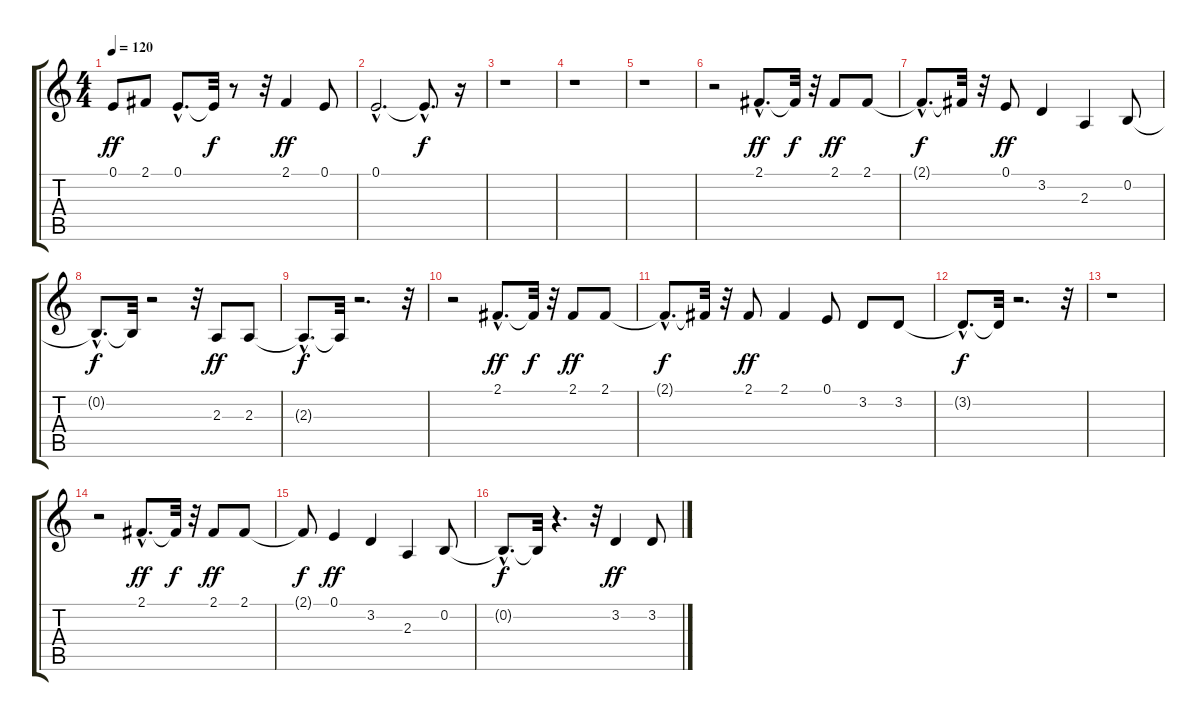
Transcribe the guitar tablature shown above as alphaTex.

\track "" {instrument panflute}
\staff {score tabs}
\tuning (E4 B3 G3 D3 A2 E2) {hide}
\ts (4 4)
\tempo 120
\clef g2
\ks c
0.1.8{dy ff} 2.1.8 0.1{hac}.8{d} 0.1{t}.32{dy f} r.8 r.32 2.1.4{dy ff} 0.1.8 |
0.1{hac}.2{d} 0.1{hac t}.8{d dy f} r.16 |
r.1 |
r.1 |
r.1 |
r.2 2.1{hac}.8{d dy ff} 2.1{t}.32{dy f} r.32 2.1.8{dy ff} 2.1.8 |
2.1{hac t}.8{d dy f} 2.1{t}.32 r.32 0.1.8{dy ff} 3.2.4 2.3.4 0.2.8 |
0.2{hac t}.8{d dy f} 0.2{t}.32 r.2 r.32 2.3.8{dy ff} 2.3.8 |
2.3{hac t}.8{d dy f} 2.3{t}.32 r.2{d} r.32 |
r.2 2.1{hac}.8{d dy ff} 2.1{t}.32{dy f} r.32 2.1.8{dy ff} 2.1.8 |
2.1{hac t}.8{d dy f} 2.1{t}.32 r.32 2.1.8{dy ff} 2.1.4 0.1.8 3.2.8 3.2.8 |
3.2{hac t}.8{d dy f} 3.2{t}.32 r.2{d} r.32 |
r.1 |
r.2 2.1{hac}.8{d dy ff} 2.1{t}.32{dy f} r.32 2.1.8{dy ff} 2.1.8 |
2.1{t}.8{dy f} 0.1.4{dy ff} 3.2.4 2.3.4 0.2.8 |
0.2{hac t}.8{d dy f} 0.2{t}.32 r.4{d} r.32 3.2.4{dy ff} 3.2.8
